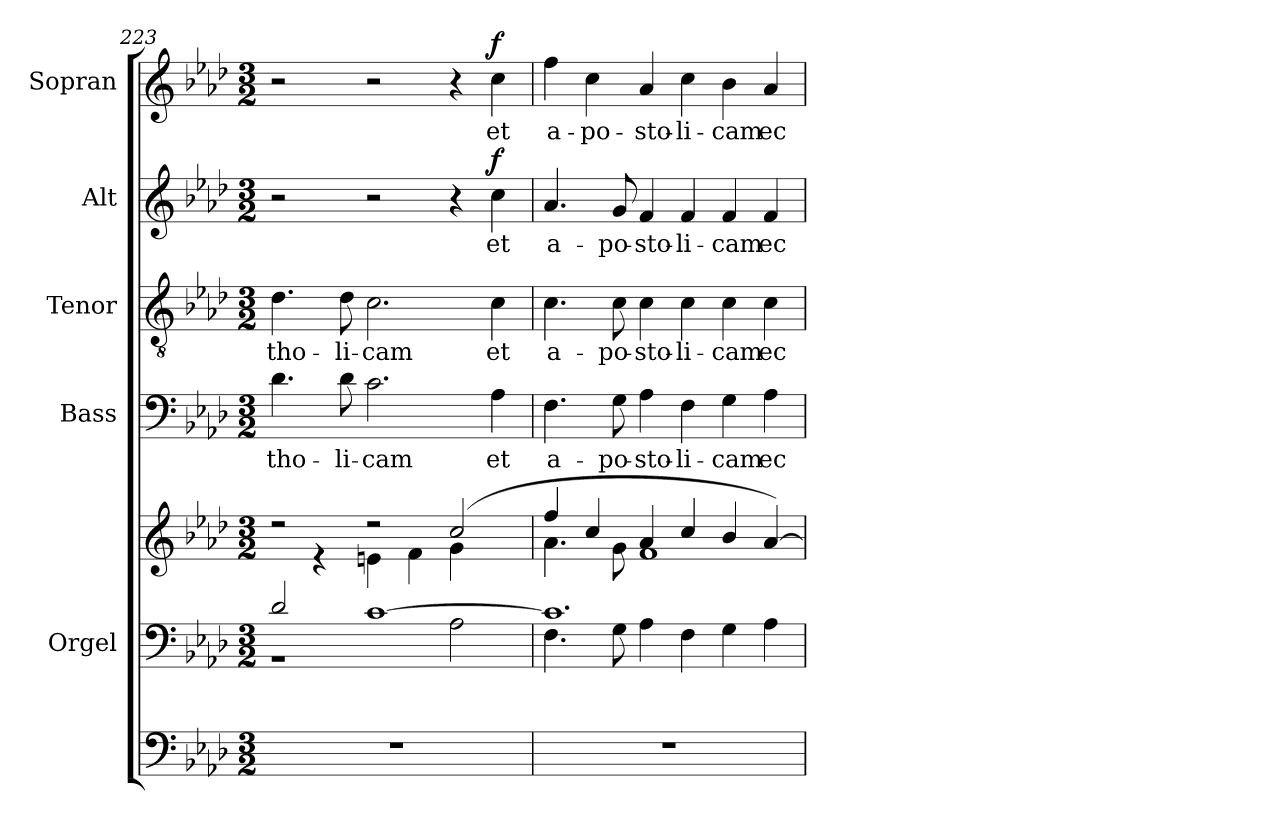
**kern	**kern	**kern	**kern	**text	**kern	**text	**kern	**text	**dynam	**kern	**text	**dynam
*part6	*part5	*part5	*part4	*part4	*part3	*part3	*part2	*part2	*part2	*part1	*part1	*part1
*staff7	*staff6	*staff5	*staff4	*staff4	*staff3	*staff3	*staff2	*staff2	*staff2	*staff1	*staff1	*staff1
*	*I"Orgel	*	*I"Bass	*	*I"Tenor	*	*I"Alt	*	*	*I"Sopran	*	*
*	*I'Org.	*	*I'B	*	*I'T	*	*I'A	*	*	*I'S	*	*
*clefF4	*clefF4	*clefG2	*clefF4	*	*clefGv2	*	*clefG2	*	*	*clefG2	*	*
*ITrd7c12	*	*	*	*	*	*	*	*	*	*	*	*
*k[b-e-a-d-]	*k[b-e-a-d-]	*k[b-e-a-d-]	*k[b-e-a-d-]	*	*k[b-e-a-d-]	*	*k[b-e-a-d-]	*	*	*k[b-e-a-d-]	*	*
*A-:	*A-:	*A-:	*A-:	*	*A-:	*	*A-:	*	*	*A-:	*	*
*M3/2	*M3/2	*M3/2	*M3/2	*	*M3/2	*	*M3/2	*	*	*M3/2	*	*
=223	=223	=223	=223	=223	=223	=223	=223	=223	=223	=223	=223	=223
*	*^	*^	*	*	*	*	*	*	*	*	*	*
!	!	!	!	!	!	!LO:LY:b	!	!LO:LY:b	!	!	!	!	!	!
1.r	2d-/	1rBB	2rdd	4ryy	4.d-\	-tho-	4.d-\	-tho-	2r	.	.	2r	.	.
.	.	.	.	4re	.	.	.	.	.	.	.	.	.	.
!	!	!	!	!	!	!LO:LY:b	!	!LO:LY:b	!	!	!	!	!	!
.	.	.	.	.	8d-\	-li-	8d-\	-li-	.	.	.	.	.	.
!	!	!	!	!	!	!LO:LY:b	!	!LO:LY:b	!	!	!	!	!	!
.	[>1c	.	2rdd	4en\	2.c\	-cam	2.c\	-cam	2r	.	.	2r	.	.
.	.	.	.	4f\	.	.	.	.	.	.	.	.	.	.
.	.	2A-\	(2cc/	4g\	.	.	.	.	4r	.	.	4r	.	.
!	!	!	!	!	!	!LO:LY:b	!	!LO:LY:b	!	!LO:LY:b	!LO:DY:a	!	!LO:LY:b	!LO:DY:a
.	.	.	.	4ryy	4A-\	et	4c\	et	4cc\	et	f	4cc\	et	f
=224	=224	=224	=224	=224	=224	=224	=224	=224	=224	=224	=224	=224	=224	=224
!	!	!	!	!	!	!LO:LY:b	!	!LO:LY:b	!	!LO:LY:b	!	!	!LO:LY:b	!
1.r	1.c]	4.F\	4ff/	4.a-\	4.F\	a-	4.c\	a-	4.a-/	a-	.	4ff\	a-	.
!	!	!	!	!	!	!	!	!	!	!	!	!	!LO:LY:b	!
.	.	.	4cc/	.	.	.	.	.	.	.	.	4cc\	-po-	.
!	!	!	!	!	!	!LO:LY:b	!	!LO:LY:b	!	!LO:LY:b	!	!	!	!
.	.	8G\	.	8g\	8G\	-po-	8c\	-po-	8g/	-po-	.	.	.	.
!	!	!	!	!	!	!LO:LY:b	!	!LO:LY:b	!	!LO:LY:b	!	!	!LO:LY:b	!
.	.	4A-\	4a-/	1f	4A-\	-sto-	4c\	-sto-	4f/	-sto-	.	4a-/	-sto-	.
!	!	!	!	!	!	!LO:LY:b	!	!LO:LY:b	!	!LO:LY:b	!	!	!LO:LY:b	!
.	.	4F\	4cc/	.	4F\	-li-	4c\	-li-	4f/	-li-	.	4cc\	-li-	.
!	!	!	!	!	!	!LO:LY:b	!	!LO:LY:b	!	!LO:LY:b	!	!	!LO:LY:b	!
.	.	4G\	4b-/	.	4G\	-cam	4c\	-cam	4f/	-cam	.	4b-\	-cam	.
!	!	!	!	!	!	!LO:LY:b	!	!LO:LY:b	!	!LO:LY:b	!	!	!LO:LY:b	!
.	.	4A-\	[>4a-/)	.	4A-\	ec-	4c\	ec-	4f/	ec-	.	4a-/	ec-	.
*	*v	*v	*	*	*	*	*	*	*	*	*	*	*	*
*	*	*v	*v	*	*	*	*	*	*	*	*	*	*
=	=	=	=	=	=	=	=	=	=	=	=	=
*-	*-	*-	*-	*-	*-	*-	*-	*-	*-	*-	*-	*-
